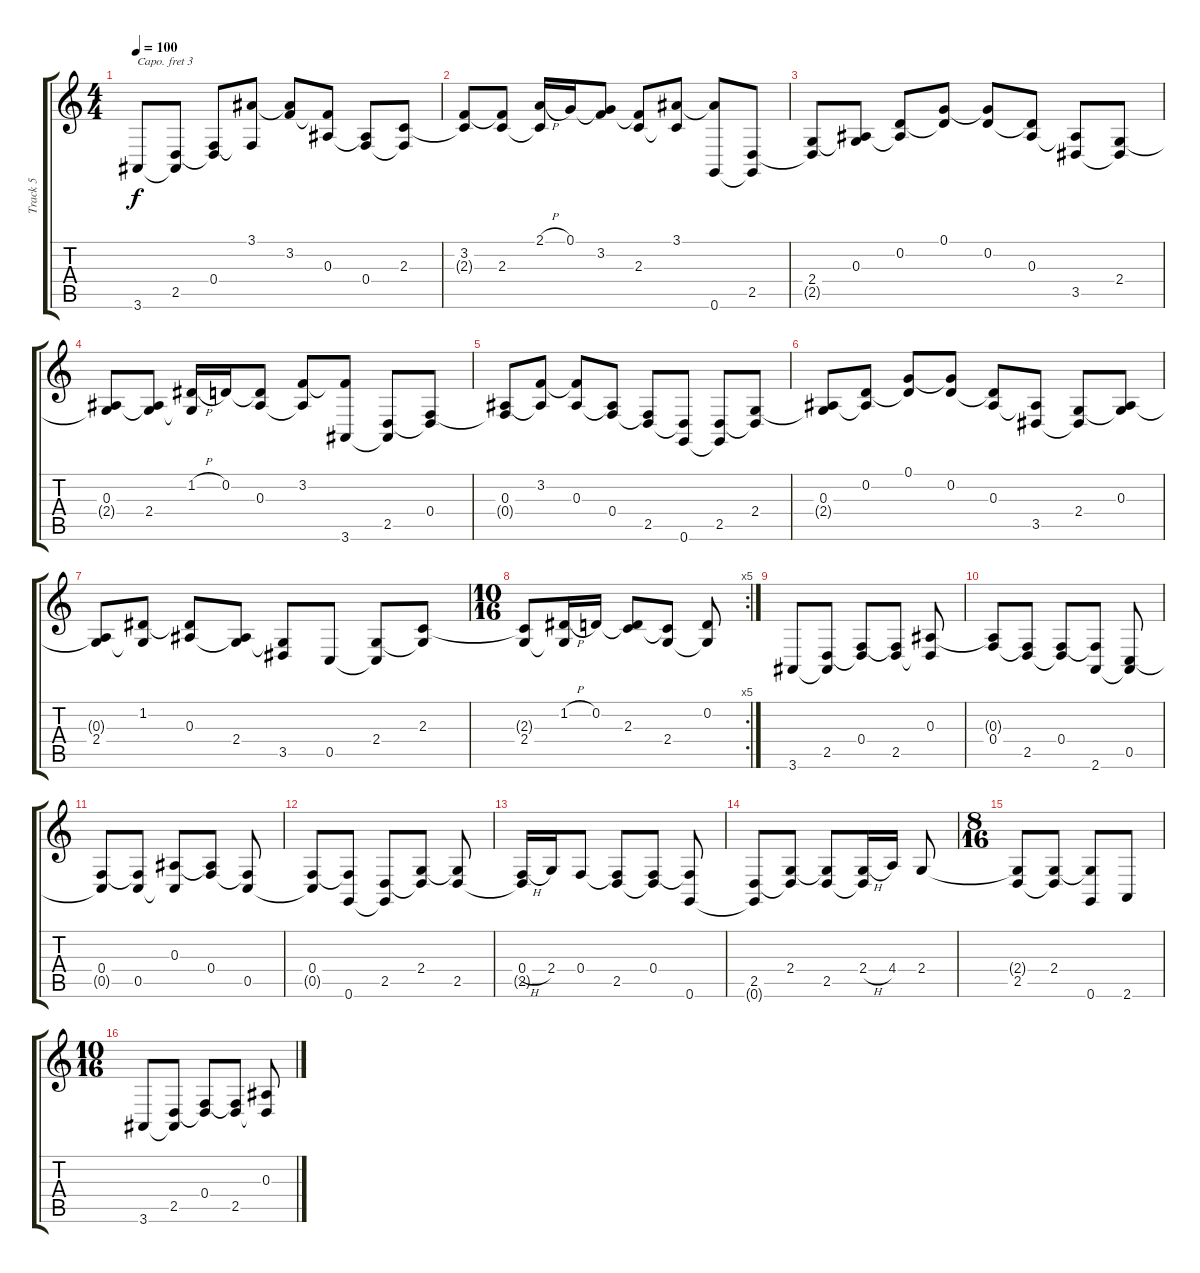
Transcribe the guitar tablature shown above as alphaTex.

\track ("Track 5" "Track 5") {instrument orchestralharp}
\staff {score tabs}
\capo 3
\tuning (E4 B3 G3 D3 A2 E2) {hide}
\ts (4 4)
\tempo 100
\clef g2
\ks c
3.6.8{dy f instrument orchestralharp} (2.5 3.6{t}).8 (0.4 2.5{t}).8 (3.1 0.4{t}).8 (3.1{t} 3.2).8 (3.2{t} 0.3).8 (0.3{t} 0.4).8 (2.3 0.4{t}).8 |
(3.2 2.3{t}).8 (3.2{t} 2.3).8 (2.1{h} 2.3{t}).16 0.1.16 (0.1{t} 3.2).8 (3.2{t} 2.3).8 (3.1 2.3{t}).8 (3.1{t} 0.6).8 (2.5 0.6{t}).8 |
(2.4 2.5{t}).8 (0.3 2.4{t}).8 (0.2 0.3{t}).8 (0.1 0.2{t}).8 (0.1{t} 0.2).8 (0.2{t} 0.3).8 (0.3{t} 3.5).8 (2.4 3.5{t}).8 |
(0.3 2.4{t}).8 (0.3{t} 2.4).8 (1.2{h} 2.4{t}).16 0.2.16 (0.2{t} 0.3).8 (3.2 0.3{t}).8 (3.2{t} 3.6).8 (2.5 3.6{t}).8 (0.4 2.5{t}).8 |
(0.3 0.4{t}).8 (3.2 0.3{t}).8 (3.2{t} 0.3).8 (0.3{t} 0.4).8 (0.4{t} 2.5).8 (2.5{t} 0.6).8 (2.5 0.6{t}).8 (2.4 2.5{t}).8 |
(0.3 2.4{t}).8 (0.2 0.3{t}).8 (0.1 0.2{t}).8 (0.1{t} 0.2).8 (0.2{t} 0.3).8 (0.3{t} 3.5).8 (2.4 3.5{t}).8 (0.3 2.4{t}).8 |
(0.3{t} 2.4).8 (1.2 2.4{t}).8 (1.2{t} 0.3).8 (0.3{t} 2.4).8 (2.4{t} 3.5).8 0.5.8 (2.4 0.5{t}).8 (2.3 2.4{t}).8 |
\rc 5
\ts (10 16)
(2.3{t} 2.4).8 (1.2{h} 2.4{t}).16 0.2.16 (0.2{t} 2.3).8 (2.3{t} 2.4).8 (0.2 2.4{t}).8 |
3.6.8 (2.5 3.6{t}).8 (0.4 2.5{t}).8 (0.4{t} 2.5).8 (0.3 2.5{t}).8 |
(0.3{t} 0.4).8 (0.4{t} 2.5).8 (0.4 2.5{t}).8 (0.4{t} 2.6).8 (0.5 2.6{t}).8 |
(0.4 0.5{t}).8 (0.4{t} 0.5).8 (0.3 0.5{t}).8 (0.3{t} 0.4).8 (0.4{t} 0.5).8 |
(0.4 0.5{t}).8 (0.4{t} 0.6).8 (2.5 0.6{t}).8 (2.4 2.5{t}).8 (2.4{t} 2.5).8 |
(0.4{h} 2.5{t}).16 2.4.16 0.4.8 (0.4{t} 2.5).8 (0.4 2.5{t}).8 (0.4{t} 0.6).8 |
(2.5 0.6{t}).8 (2.4 2.5{t}).8 (2.4{t} 2.5).8 (2.4{h} 2.5{t}).16 4.4.16 2.4.8 |
\ts (8 16)
(2.4{t} 2.5).8 (2.4 2.5{t}).8 (2.4{t} 0.6).8 2.6.8 |
\ts (10 16)
3.6.8 (2.5 3.6{t}).8 (0.4 2.5{t}).8 (0.4{t} 2.5).8 (0.3 2.5{t}).8
